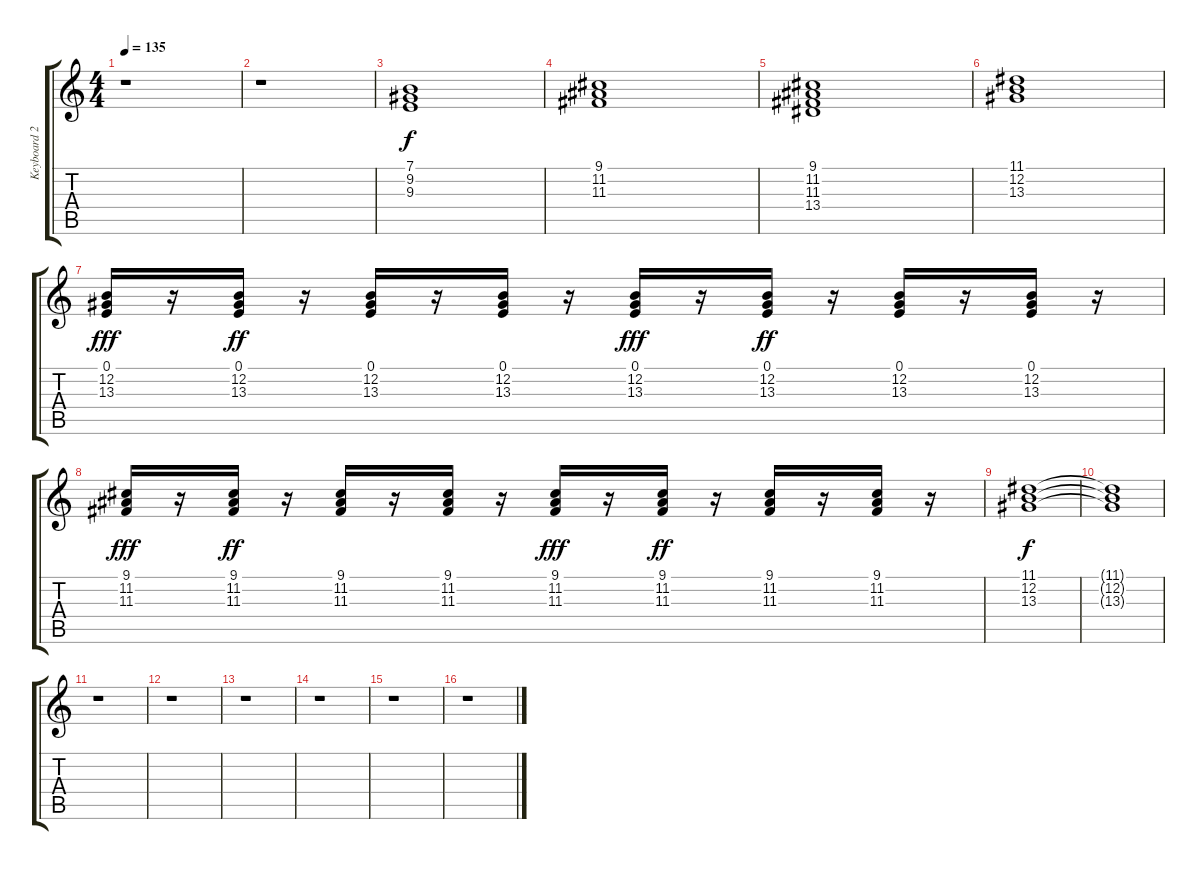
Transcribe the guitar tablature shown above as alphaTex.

\track ("Keyboard 2" "Keyboard 2") {instrument stringensemble2}
\staff {score tabs}
\tuning (E4 B3 G3 D3 A2 E2) {hide}
\ts (4 4)
\tempo 135
\clef g2
\ks c
r.1{dy f instrument stringensemble2} |
r.1 |
(7.1 9.2 9.3).1 |
(9.1 11.2 11.3).1 |
(9.1 11.2 11.3 13.4).1 |
(11.1 12.2 13.3).1 |
(0.1 12.2 13.3).16{dy fff} r.16 (0.1 12.2 13.3).16{dy ff} r.16 (0.1 12.2 13.3).16 r.16 (0.1 12.2 13.3).16 r.16 (0.1 12.2 13.3).16{dy fff} r.16 (0.1 12.2 13.3).16{dy ff} r.16 (0.1 12.2 13.3).16 r.16 (0.1 12.2 13.3).16 r.16 |
(9.1 11.2 11.3).16{dy fff} r.16 (9.1 11.2 11.3).16{dy ff} r.16 (9.1 11.2 11.3).16 r.16 (9.1 11.2 11.3).16 r.16 (9.1 11.2 11.3).16{dy fff} r.16 (9.1 11.2 11.3).16{dy ff} r.16 (9.1 11.2 11.3).16 r.16 (9.1 11.2 11.3).16 r.16 |
(11.1 12.2 13.3).1{dy f} |
(11.1{t} 12.2{t} 13.3{t}).1 |
r.1 |
r.1 |
r.1 |
r.1 |
r.1 |
r.1
